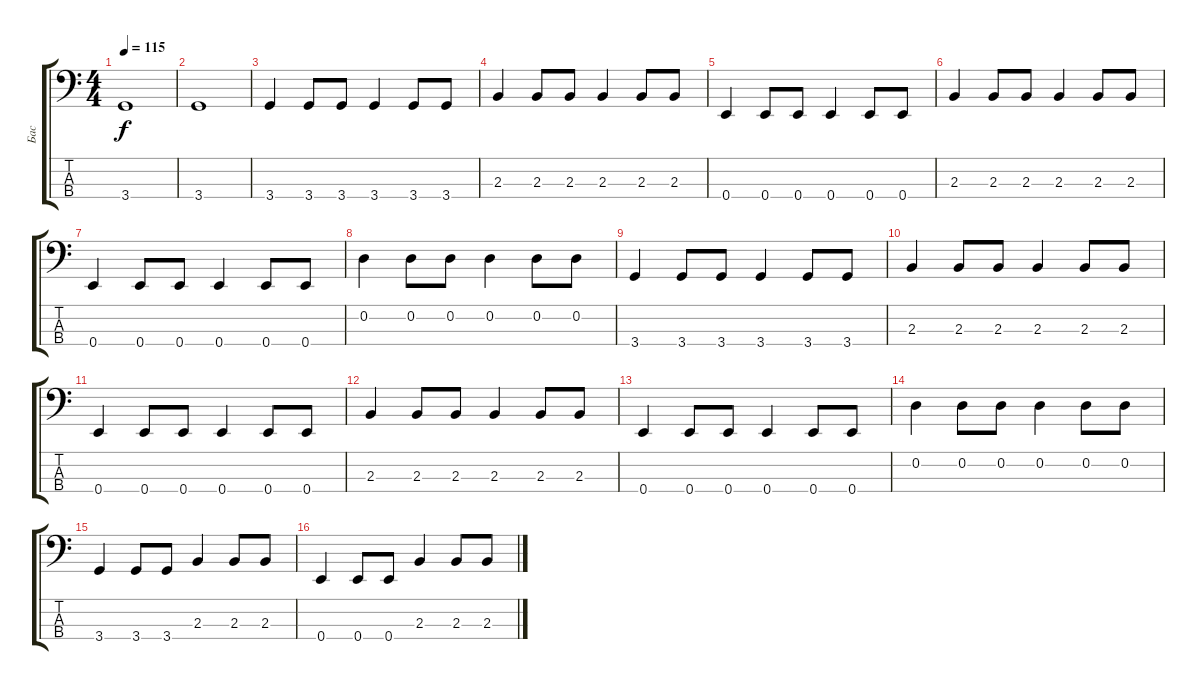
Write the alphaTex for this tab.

\track ("Бас" "Бас") {instrument electricbasspick}
\staff {score tabs}
\tuning (G2 D2 A1 E1) {hide}
\ts (4 4)
\tempo 115
\clef f4
\ks c
3.4.1{dy f} |
3.4.1 |
3.4.4 3.4.8 3.4.8 3.4.4 3.4.8 3.4.8 |
2.3.4 2.3.8 2.3.8 2.3.4 2.3.8 2.3.8 |
0.4.4 0.4.8 0.4.8 0.4.4 0.4.8 0.4.8 |
2.3.4 2.3.8 2.3.8 2.3.4 2.3.8 2.3.8 |
0.4.4 0.4.8 0.4.8 0.4.4 0.4.8 0.4.8 |
0.2.4 0.2.8 0.2.8 0.2.4 0.2.8 0.2.8 |
3.4.4 3.4.8 3.4.8 3.4.4 3.4.8 3.4.8 |
2.3.4 2.3.8 2.3.8 2.3.4 2.3.8 2.3.8 |
0.4.4 0.4.8 0.4.8 0.4.4 0.4.8 0.4.8 |
2.3.4 2.3.8 2.3.8 2.3.4 2.3.8 2.3.8 |
0.4.4 0.4.8 0.4.8 0.4.4 0.4.8 0.4.8 |
0.2.4 0.2.8 0.2.8 0.2.4 0.2.8 0.2.8 |
3.4.4 3.4.8 3.4.8 2.3.4 2.3.8 2.3.8 |
0.4.4 0.4.8 0.4.8 2.3.4 2.3.8 2.3.8
